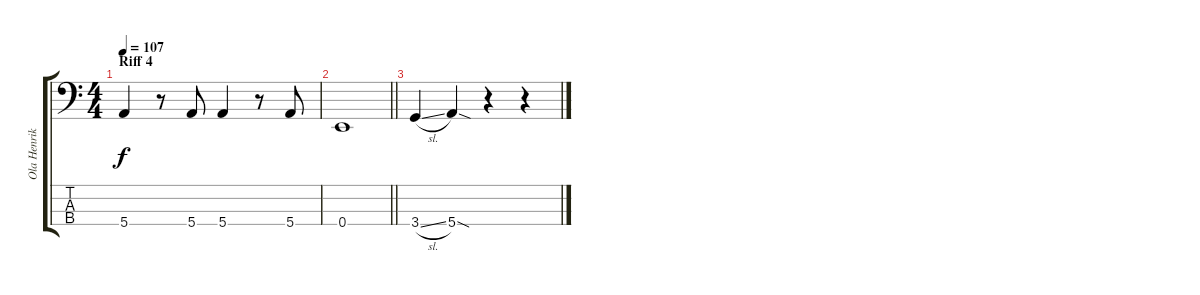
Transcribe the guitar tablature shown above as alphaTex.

\track ("Ola Henriksson" "Ola Henrik") {instrument electricbassfinger}
\staff {score tabs}
\tuning (G2 D2 A1 E1) {hide}
\ts (4 4)
\section ("" "Riff 4")
\tempo 107
\clef f4
\ks aminor
5.4.4{dy f} r.8 5.4.8 5.4.4 r.8 5.4.8 |
\barLineRight lightlight
0.4.1 |
3.4{sl}.4 5.4{sod}.4 r.4 r.4
